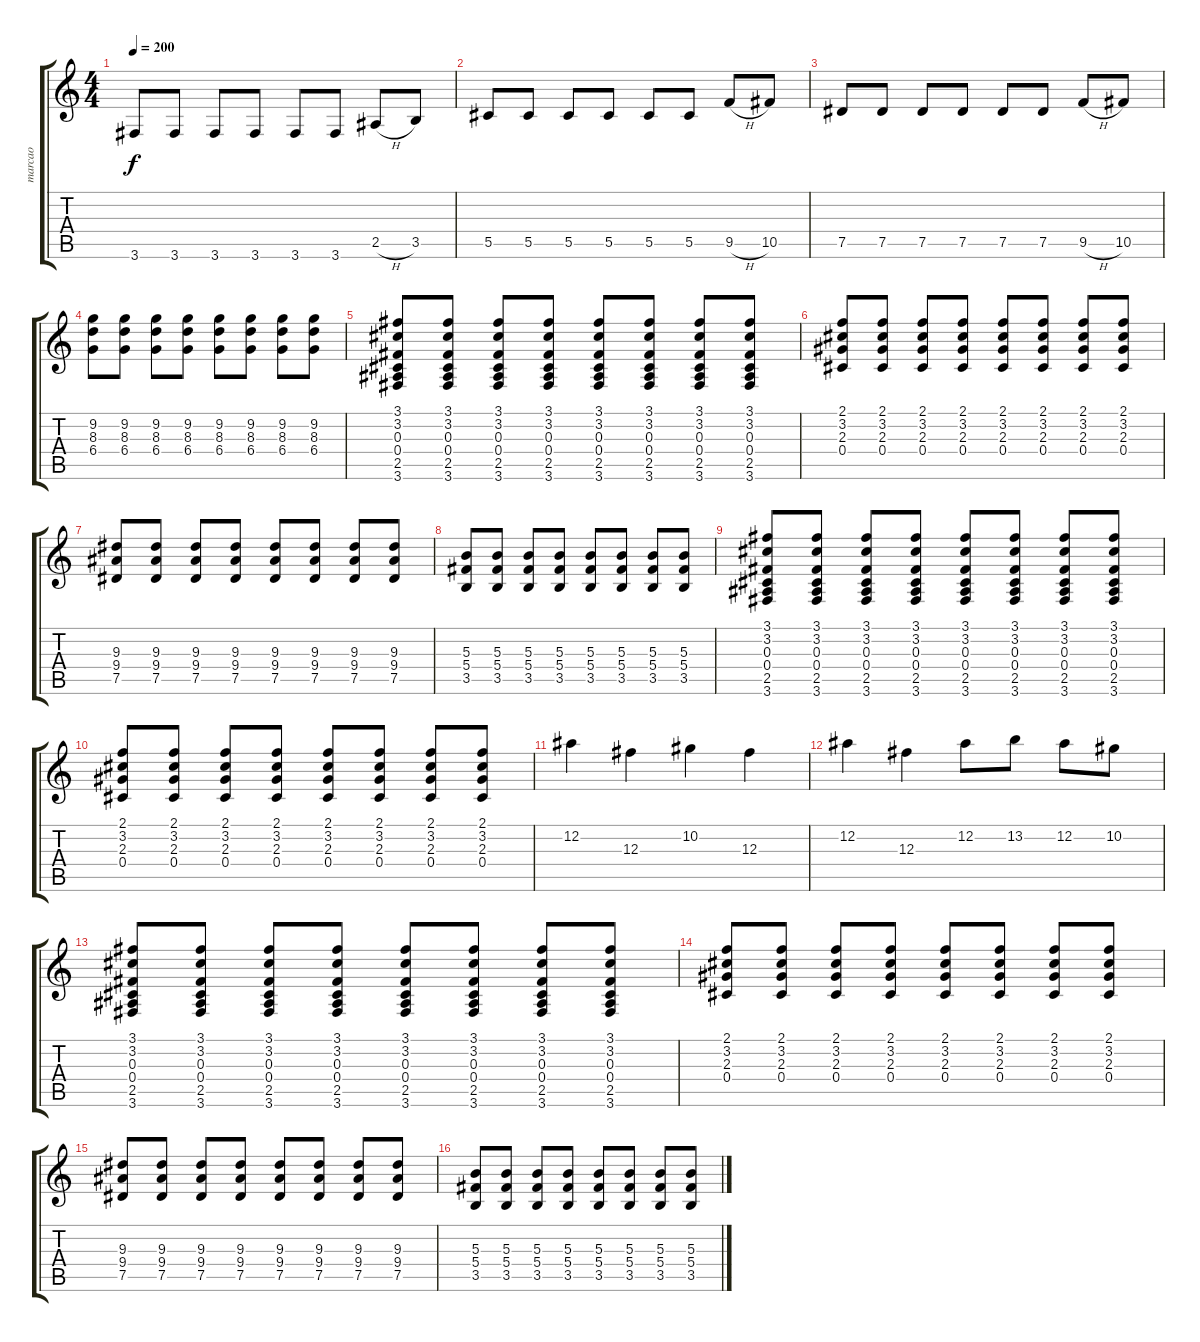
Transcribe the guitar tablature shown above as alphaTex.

\track ("marcao" "marcao") {instrument acousticguitarsteel}
\staff {score tabs}
\tuning (Eb4 Bb3 Gb3 Db3 Ab2 Eb2) {hide}
\ts (4 4)
\tempo 200
\clef g2
\ks c
3.6.8{dy f} 3.6.8 3.6.8 3.6.8 3.6.8 3.6.8 2.5{h}.8 3.5.8 |
5.5.8 5.5.8 5.5.8 5.5.8 5.5.8 5.5.8 9.5{h}.8 10.5.8 |
7.5.8 7.5.8 7.5.8 7.5.8 7.5.8 7.5.8 9.5{h}.8 10.5.8 |
(9.2 8.3 6.4).8{instrument acousticguitarsteel} (9.2 8.3 6.4).8 (9.2 8.3 6.4).8 (9.2 8.3 6.4).8 (9.2 8.3 6.4).8 (9.2 8.3 6.4).8 (9.2 8.3 6.4).8 (9.2 8.3 6.4).8 |
(3.1 3.2 0.3 0.4 2.5 3.6).8{instrument acousticguitarsteel} (3.1 3.2 0.3 0.4 2.5 3.6).8 (3.1 3.2 0.3 0.4 2.5 3.6).8 (3.1 3.2 0.3 0.4 2.5 3.6).8 (3.1 3.2 0.3 0.4 2.5 3.6).8 (3.1 3.2 0.3 0.4 2.5 3.6).8 (3.1 3.2 0.3 0.4 2.5 3.6).8 (3.1 3.2 0.3 0.4 2.5 3.6).8 |
(2.1 3.2 2.3 0.4).8 (2.1 3.2 2.3 0.4).8 (2.1 3.2 2.3 0.4).8 (2.1 3.2 2.3 0.4).8 (2.1 3.2 2.3 0.4).8 (2.1 3.2 2.3 0.4).8 (2.1 3.2 2.3 0.4).8 (2.1 3.2 2.3 0.4).8 |
(9.3 9.4 7.5).8 (9.3 9.4 7.5).8 (9.3 9.4 7.5).8 (9.3 9.4 7.5).8 (9.3 9.4 7.5).8 (9.3 9.4 7.5).8 (9.3 9.4 7.5).8 (9.3 9.4 7.5).8 |
(5.3 5.4 3.5).8 (5.3 5.4 3.5).8 (5.3 5.4 3.5).8 (5.3 5.4 3.5).8 (5.3 5.4 3.5).8 (5.3 5.4 3.5).8 (5.3 5.4 3.5).8 (5.3 5.4 3.5).8 |
(3.1 3.2 0.3 0.4 2.5 3.6).8 (3.1 3.2 0.3 0.4 2.5 3.6).8 (3.1 3.2 0.3 0.4 2.5 3.6).8 (3.1 3.2 0.3 0.4 2.5 3.6).8 (3.1 3.2 0.3 0.4 2.5 3.6).8 (3.1 3.2 0.3 0.4 2.5 3.6).8 (3.1 3.2 0.3 0.4 2.5 3.6).8 (3.1 3.2 0.3 0.4 2.5 3.6).8 |
(2.1 3.2 2.3 0.4).8 (2.1 3.2 2.3 0.4).8 (2.1 3.2 2.3 0.4).8 (2.1 3.2 2.3 0.4).8 (2.1 3.2 2.3 0.4).8 (2.1 3.2 2.3 0.4).8 (2.1 3.2 2.3 0.4).8 (2.1 3.2 2.3 0.4).8 |
12.2.4 12.3.4 10.2.4 12.3.4 |
12.2.4 12.3.4 12.2.8 13.2.8 12.2.8 10.2.8 |
(3.1 3.2 0.3 0.4 2.5 3.6).8{instrument acousticguitarsteel} (3.1 3.2 0.3 0.4 2.5 3.6).8 (3.1 3.2 0.3 0.4 2.5 3.6).8 (3.1 3.2 0.3 0.4 2.5 3.6).8 (3.1 3.2 0.3 0.4 2.5 3.6).8 (3.1 3.2 0.3 0.4 2.5 3.6).8 (3.1 3.2 0.3 0.4 2.5 3.6).8 (3.1 3.2 0.3 0.4 2.5 3.6).8 |
(2.1 3.2 2.3 0.4).8 (2.1 3.2 2.3 0.4).8 (2.1 3.2 2.3 0.4).8 (2.1 3.2 2.3 0.4).8 (2.1 3.2 2.3 0.4).8 (2.1 3.2 2.3 0.4).8 (2.1 3.2 2.3 0.4).8 (2.1 3.2 2.3 0.4).8 |
(9.3 9.4 7.5).8 (9.3 9.4 7.5).8 (9.3 9.4 7.5).8 (9.3 9.4 7.5).8 (9.3 9.4 7.5).8 (9.3 9.4 7.5).8 (9.3 9.4 7.5).8 (9.3 9.4 7.5).8 |
(5.3 5.4 3.5).8 (5.3 5.4 3.5).8 (5.3 5.4 3.5).8 (5.3 5.4 3.5).8 (5.3 5.4 3.5).8 (5.3 5.4 3.5).8 (5.3 5.4 3.5).8 (5.3 5.4 3.5).8
